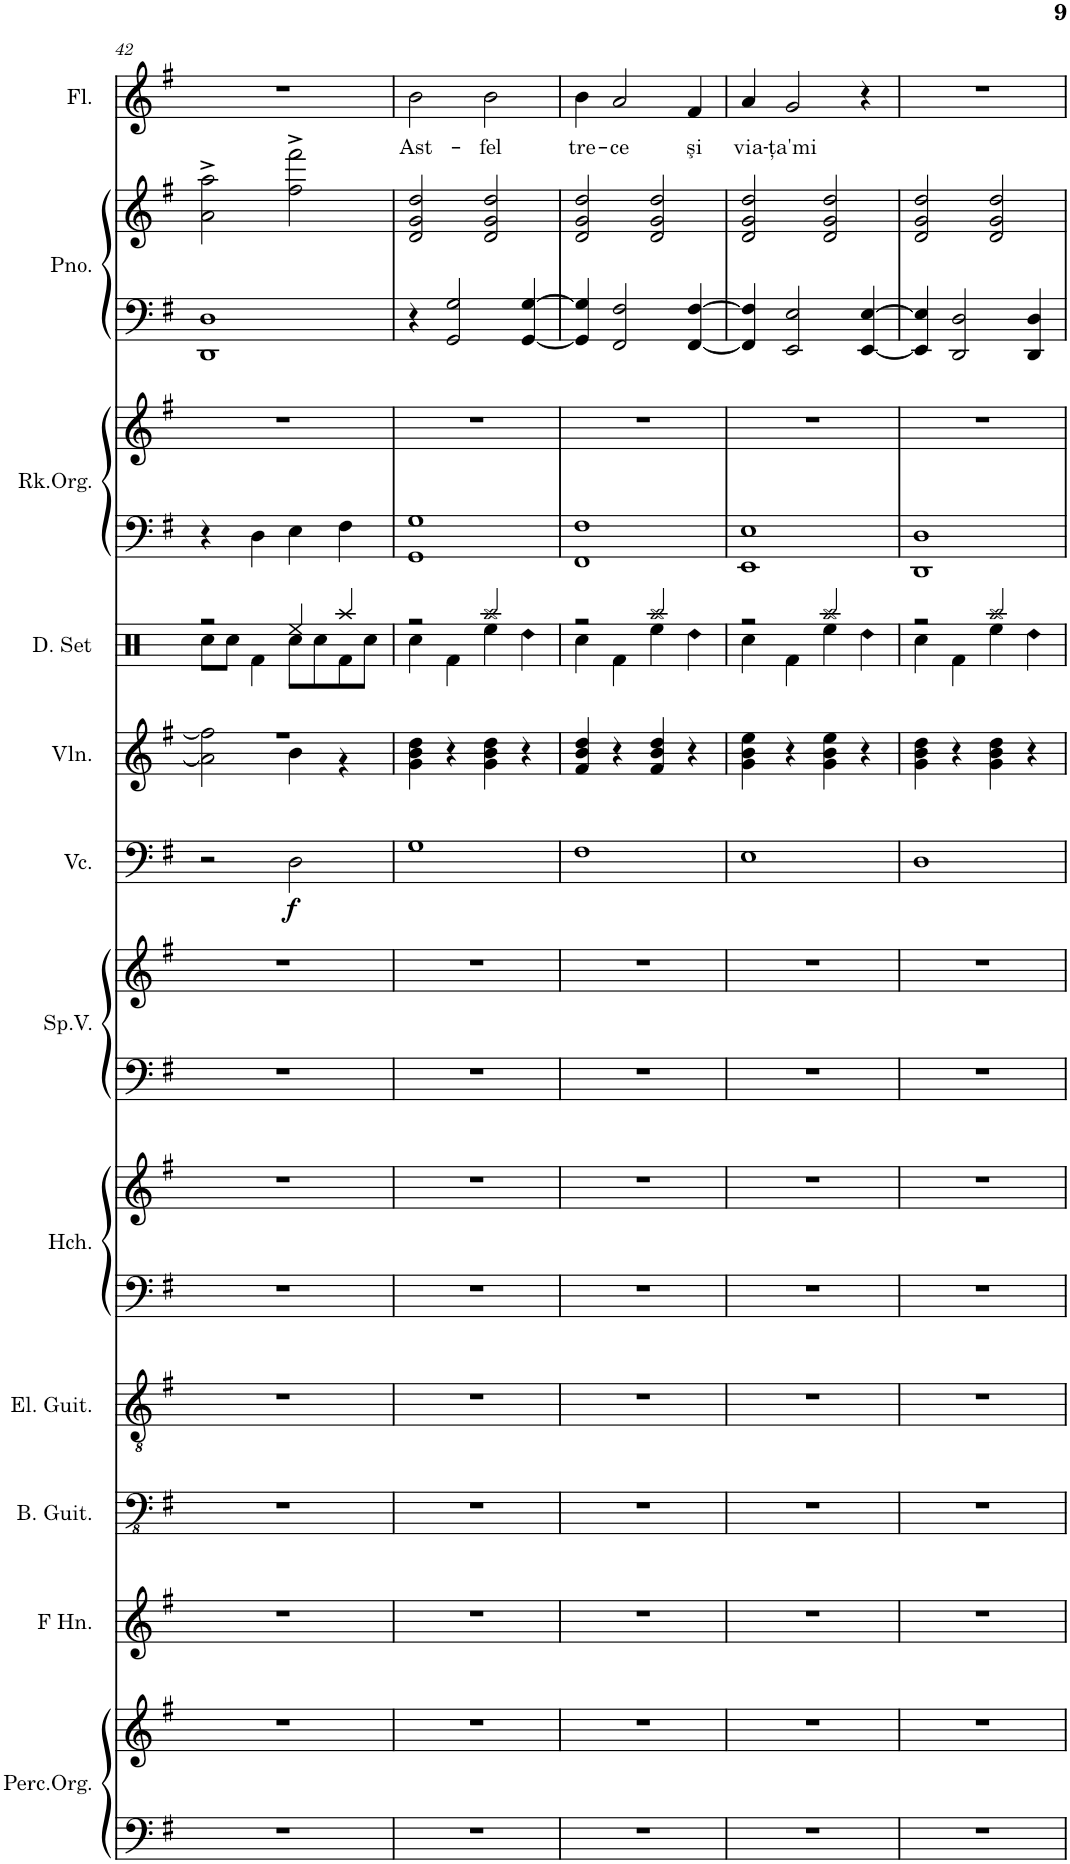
**kern	**kern	**kern	**kern	**kern	**kern	**kern	**kern	**kern	**kern	**dynam	**kern	**kern	**kern	**kern	**kern	**kern	**kern	**text
*part12	*part12	*part11	*part10	*part9	*part8	*part8	*part7	*part7	*part6	*part6	*part5	*part4	*part3	*part3	*part2	*part2	*part1	*part1
*staff17	*staff16	*staff15	*staff14	*staff13	*staff12	*staff11	*staff10	*staff9	*staff8	*staff8	*staff7	*staff6	*staff5	*staff4	*staff3	*staff2	*staff1	*staff1
*I"Perc.Organ	*	*I"Horn in F	*I"Bass Guitar	*I"Electric Guitar	*I"Harpsichord	*	*I"Space Voice	*	*I"Violoncello	*	*I"Violin	*I"Drumset	*I"Rock Organ	*	*I"Piano	*	*I"Flute	*
*I'Perc.Org.	*	*	*I'B. Guit.	*I'El. Guit.	*I'Hch.	*	*I'Sp.V.	*	*I'Vc.	*	*I'Vln.	*I'D. Set	*I'Rk.Org.	*	*I'Pno.	*	*I'Fl.	*
!!LO:PB:g=z
*clefF4	*clefG2	*clefG2	*clefFv4	*clefGv2	*clefF4	*clefG2	*clefF4	*clefG2	*clefF4	*	*clefG2	*clefX	*clefF4	*clefG2	*clefF4	*clefG2	*clefG2	*
*k[f#]	*k[f#]	*k[f#]	*k[f#]	*k[f#]	*k[f#]	*k[f#]	*k[f#]	*k[f#]	*k[f#]	*	*k[f#]	*k[]	*k[f#]	*k[f#]	*k[f#]	*k[f#]	*k[f#]	*
*M4/4	*M4/4	*M4/4	*M4/4	*M4/4	*M4/4	*M4/4	*M4/4	*M4/4	*M4/4	*	*M4/4	*M4/4	*M4/4	*M4/4	*M4/4	*M4/4	*M4/4	*
=42	=42	=42	=42	=42	=42	=42	=42	=42	=42	=42	=42	=42	=42	=42	=42	=42	=42	=42
*	*	*	*	*	*	*	*	*	*	*	*^	*^	*	*	*	*	*	*
1r	1r	1r	1r	1r	1r	1r	1r	1r	2r	.	1r	2a\] 2ff#\]	2r	8Rcc\L	4r	1r	1DD 1D	2a\^ 2aa\^	1r	.
.	.	.	.	.	.	.	.	.	.	.	.	.	.	8Rcc\J	.	.	.	.	.	.
.	.	.	.	.	.	.	.	.	.	.	.	.	.	4Rf\	4D\	.	.	.	.	.
!	!	!	!	!	!	!	!	!	!	!LO:DY:b	!	!	!	!	!	!	!	!	!	!
.	.	.	.	.	.	.	.	.	2D\	f	.	4b\	4Ree/	8Rcc\L	4E\	.	.	2ff#\^ 2fff#\^	.	.
.	.	.	.	.	.	.	.	.	.	.	.	.	.	8Rcc\	.	.	.	.	.	.
.	.	.	.	.	.	.	.	.	.	.	.	4r	4Raa/	8Rf\	4F#\	.	.	.	.	.
.	.	.	.	.	.	.	.	.	.	.	.	.	.	8Rcc\J	.	.	.	.	.	.
*	*	*	*	*	*	*	*	*	*	*	*v	*v	*	*	*	*	*	*	*	*
=43	=43	=43	=43	=43	=43	=43	=43	=43	=43	=43	=43	=43	=43	=43	=43	=43	=43	=43	=43
!	!	!	!	!	!	!	!	!	!	!	!	!	!	!	!	!	!	!	!LO:LY:b
1r	1r	1r	1r	1r	1r	1r	1r	1r	1G	.	4g\ 4b\ 4dd\	2r	4Rcc\	1GG 1G	1r	4r	2d/ 2g/ 2dd/	2b\	Ast-
.	.	.	.	.	.	.	.	.	.	.	4r	.	4Rf\	.	.	2GG/ 2G/	.	.	.
!	!	!	!	!	!	!	!	!	!	!	!	!	!	!	!	!	!	!	!LO:LY:b
.	.	.	.	.	.	.	.	.	.	.	4g\ 4b\ 4dd\	2Raa/	4Ree\	.	.	.	2d/ 2g/ 2dd/	2b\	-fel
!	!	!	!	!	!	!	!	!	!	!	!	!	!LO:N:head=diamond	!	!	!	!	!	!
.	.	.	.	.	.	.	.	.	.	.	4r	.	4Rdd\	.	.	[4GG/ [4G/	.	.	.
=44	=44	=44	=44	=44	=44	=44	=44	=44	=44	=44	=44	=44	=44	=44	=44	=44	=44	=44	=44
!	!	!	!	!	!	!	!	!	!	!	!	!	!	!	!	!	!	!	!LO:LY:b
1r	1r	1r	1r	1r	1r	1r	1r	1r	1F#	.	4f#/ 4b/ 4dd/	2r	4Rcc\	1FF# 1F#	1r	4GG/] 4G/]	2d/ 2g/ 2dd/	4b\	tre-
!	!	!	!	!	!	!	!	!	!	!	!	!	!	!	!	!	!	!	!LO:LY:b
.	.	.	.	.	.	.	.	.	.	.	4r	.	4Rf\	.	.	2FF#/ 2F#/	.	2a/	-ce
.	.	.	.	.	.	.	.	.	.	.	4f#/ 4b/ 4dd/	2Raa/	4Ree\	.	.	.	2d/ 2g/ 2dd/	.	.
!	!	!	!	!	!	!	!	!	!	!	!	!	!LO:N:head=diamond	!	!	!	!	!	!LO:LY:b
.	.	.	.	.	.	.	.	.	.	.	4r	.	4Rdd\	.	.	[4FF#/ [4F#/	.	4f#/	şi
=45	=45	=45	=45	=45	=45	=45	=45	=45	=45	=45	=45	=45	=45	=45	=45	=45	=45	=45	=45
!	!	!	!	!	!	!	!	!	!	!	!	!	!	!	!	!	!	!	!LO:LY:b
1r	1r	1r	1r	1r	1r	1r	1r	1r	1E	.	4g\ 4b\ 4ee\	2r	4Rcc\	1EE 1E	1r	4FF#/] 4F#/]	2d/ 2g/ 2dd/	4a/	via-
!	!	!	!	!	!	!	!	!	!	!	!	!	!	!	!	!	!	!	!LO:LY:b
.	.	.	.	.	.	.	.	.	.	.	4r	.	4Rf\	.	.	2EE/ 2E/	.	2g/	-ţa'mi
.	.	.	.	.	.	.	.	.	.	.	4g\ 4b\ 4ee\	2Raa/	4Ree\	.	.	.	2d/ 2g/ 2dd/	.	.
!	!	!	!	!	!	!	!	!	!	!	!	!	!LO:N:head=diamond	!	!	!	!	!	!
.	.	.	.	.	.	.	.	.	.	.	4r	.	4Rdd\	.	.	[4EE/ [4E/	.	4r	.
=46	=46	=46	=46	=46	=46	=46	=46	=46	=46	=46	=46	=46	=46	=46	=46	=46	=46	=46	=46
1r	1r	1r	1r	1r	1r	1r	1r	1r	1D	.	4g\ 4b\ 4dd\	2r	4Rcc\	1DD 1D	1r	4EE/] 4E/]	2d/ 2g/ 2dd/	1r	.
.	.	.	.	.	.	.	.	.	.	.	4r	.	4Rf\	.	.	2DD/ 2D/	.	.	.
.	.	.	.	.	.	.	.	.	.	.	4g\ 4b\ 4dd\	2Raa/	4Ree\	.	.	.	2d/ 2g/ 2dd/	.	.
!	!	!	!	!	!	!	!	!	!	!	!	!	!LO:N:head=diamond	!	!	!	!	!	!
.	.	.	.	.	.	.	.	.	.	.	4r	.	4Rdd\	.	.	4DD/ 4D/	.	.	.
*	*	*	*	*	*	*	*	*	*	*	*	*v	*v	*	*	*	*	*	*
=	=	=	=	=	=	=	=	=	=	=	=	=	=	=	=	=	=	=
*-	*-	*-	*-	*-	*-	*-	*-	*-	*-	*-	*-	*-	*-	*-	*-	*-	*-	*-
